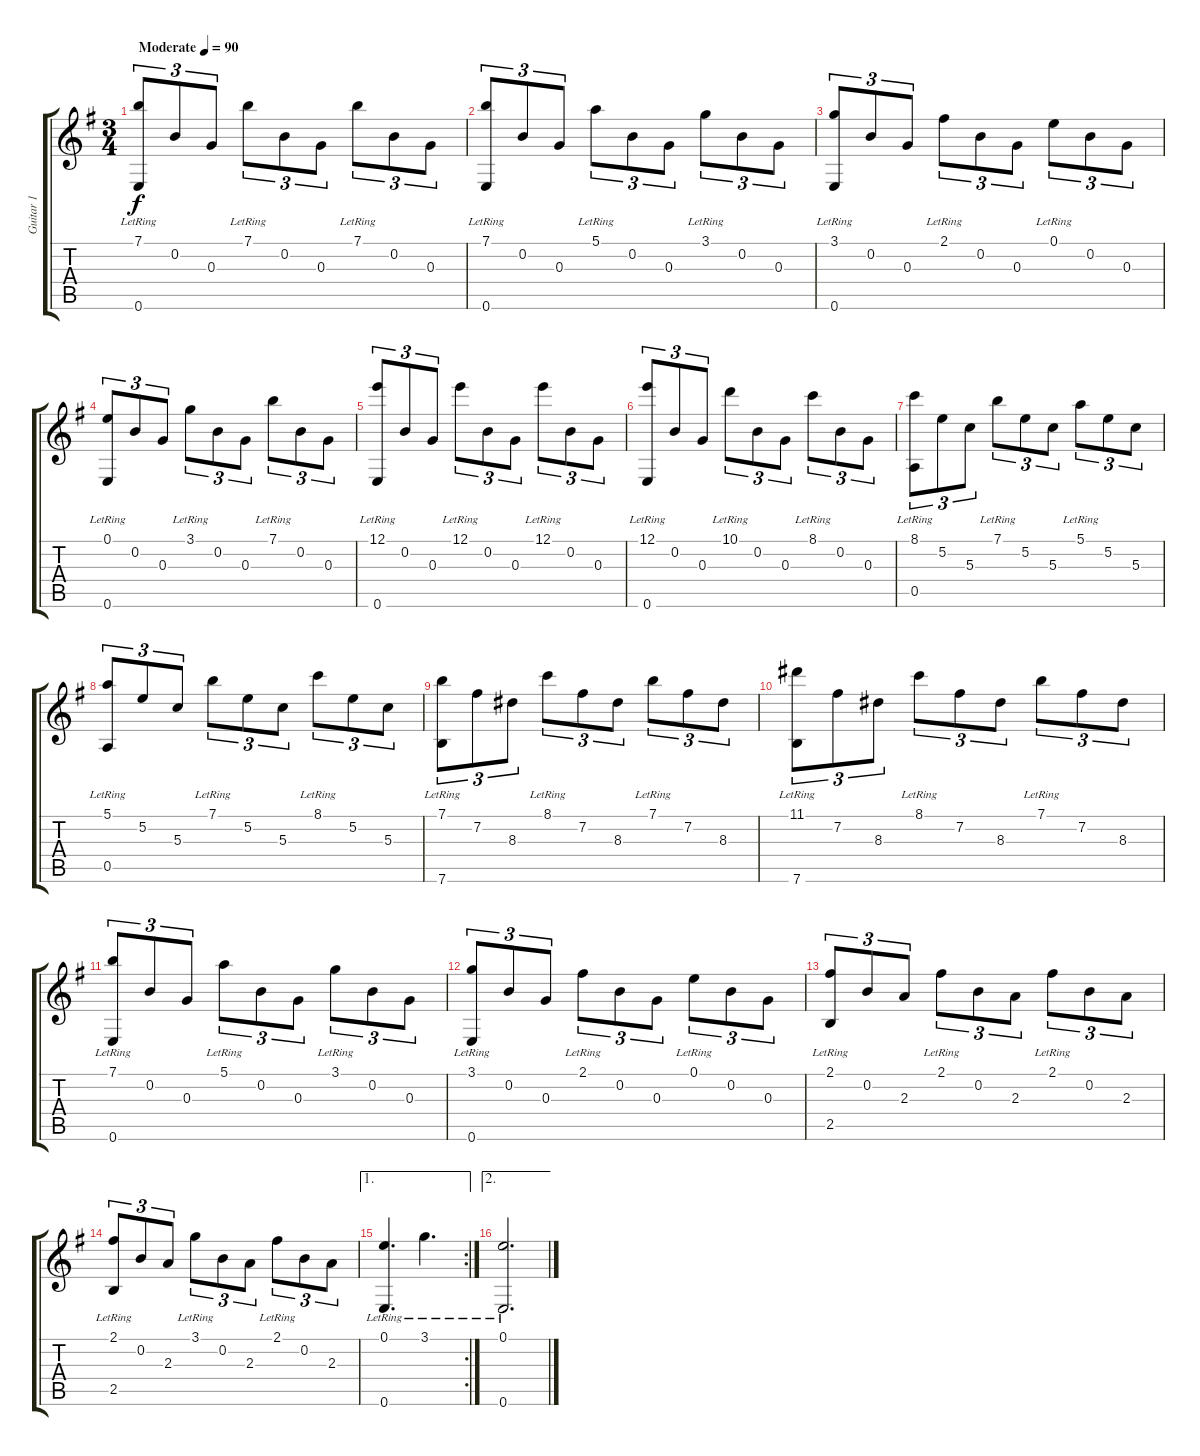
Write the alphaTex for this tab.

\track ("Guitar 1" "Guitar 1") {instrument acousticguitarsteel}
\staff {score tabs}
\tuning (E4 B3 G3 D3 A2 E2) {hide}
\ts (3 4)
\tempo (90 "Moderate")
\clef g2
\ks g
(7.1{lr} 0.6{lr}).8{tu (3 2) dy f instrument acousticguitarsteel} 0.2.8{tu (3 2)} 0.3.8{tu (3 2)} 7.1{lr}.8{tu (3 2)} 0.2.8{tu (3 2)} 0.3.8{tu (3 2)} 7.1{lr}.8{tu (3 2)} 0.2.8{tu (3 2)} 0.3.8{tu (3 2)} |
(7.1{lr} 0.6{lr}).8{tu (3 2)} 0.2.8{tu (3 2)} 0.3.8{tu (3 2)} 5.1{lr}.8{tu (3 2)} 0.2.8{tu (3 2)} 0.3.8{tu (3 2)} 3.1{lr}.8{tu (3 2)} 0.2.8{tu (3 2)} 0.3.8{tu (3 2)} |
(3.1{lr} 0.6{lr}).8{tu (3 2)} 0.2.8{tu (3 2)} 0.3.8{tu (3 2)} 2.1{lr}.8{tu (3 2)} 0.2.8{tu (3 2)} 0.3.8{tu (3 2)} 0.1{lr}.8{tu (3 2)} 0.2.8{tu (3 2)} 0.3.8{tu (3 2)} |
(0.1{lr} 0.6{lr}).8{tu (3 2)} 0.2.8{tu (3 2)} 0.3.8{tu (3 2)} 3.1{lr}.8{tu (3 2)} 0.2.8{tu (3 2)} 0.3.8{tu (3 2)} 7.1{lr}.8{tu (3 2)} 0.2.8{tu (3 2)} 0.3.8{tu (3 2)} |
(12.1{lr} 0.6{lr}).8{tu (3 2)} 0.2.8{tu (3 2)} 0.3.8{tu (3 2)} 12.1{lr}.8{tu (3 2)} 0.2.8{tu (3 2)} 0.3.8{tu (3 2)} 12.1{lr}.8{tu (3 2)} 0.2.8{tu (3 2)} 0.3.8{tu (3 2)} |
(12.1{lr} 0.6{lr}).8{tu (3 2)} 0.2.8{tu (3 2)} 0.3.8{tu (3 2)} 10.1{lr}.8{tu (3 2)} 0.2.8{tu (3 2)} 0.3.8{tu (3 2)} 8.1{lr}.8{tu (3 2)} 0.2.8{tu (3 2)} 0.3.8{tu (3 2)} |
(8.1{lr} 0.5{lr}).8{tu (3 2)} 5.2.8{tu (3 2)} 5.3.8{tu (3 2)} 7.1{lr}.8{tu (3 2)} 5.2.8{tu (3 2)} 5.3.8{tu (3 2)} 5.1{lr}.8{tu (3 2)} 5.2.8{tu (3 2)} 5.3.8{tu (3 2)} |
(5.1{lr} 0.5{lr}).8{tu (3 2)} 5.2.8{tu (3 2)} 5.3.8{tu (3 2)} 7.1{lr}.8{tu (3 2)} 5.2.8{tu (3 2)} 5.3.8{tu (3 2)} 8.1{lr}.8{tu (3 2)} 5.2.8{tu (3 2)} 5.3.8{tu (3 2)} |
(7.1{lr} 7.6{lr}).8{tu (3 2)} 7.2.8{tu (3 2)} 8.3.8{tu (3 2)} 8.1{lr}.8{tu (3 2)} 7.2.8{tu (3 2)} 8.3.8{tu (3 2)} 7.1{lr}.8{tu (3 2)} 7.2.8{tu (3 2)} 8.3.8{tu (3 2)} |
(11.1{lr} 7.6{lr}).8{tu (3 2)} 7.2.8{tu (3 2)} 8.3.8{tu (3 2)} 8.1{lr}.8{tu (3 2)} 7.2.8{tu (3 2)} 8.3.8{tu (3 2)} 7.1{lr}.8{tu (3 2)} 7.2.8{tu (3 2)} 8.3.8{tu (3 2)} |
(7.1{lr} 0.6{lr}).8{tu (3 2)} 0.2.8{tu (3 2)} 0.3.8{tu (3 2)} 5.1{lr}.8{tu (3 2)} 0.2.8{tu (3 2)} 0.3.8{tu (3 2)} 3.1{lr}.8{tu (3 2)} 0.2.8{tu (3 2)} 0.3.8{tu (3 2)} |
(3.1{lr} 0.6{lr}).8{tu (3 2)} 0.2.8{tu (3 2)} 0.3.8{tu (3 2)} 2.1{lr}.8{tu (3 2)} 0.2.8{tu (3 2)} 0.3.8{tu (3 2)} 0.1{lr}.8{tu (3 2)} 0.2.8{tu (3 2)} 0.3.8{tu (3 2)} |
(2.1{lr} 2.5{lr}).8{tu (3 2)} 0.2.8{tu (3 2)} 2.3.8{tu (3 2)} 2.1{lr}.8{tu (3 2)} 0.2.8{tu (3 2)} 2.3.8{tu (3 2)} 2.1{lr}.8{tu (3 2)} 0.2.8{tu (3 2)} 2.3.8{tu (3 2)} |
(2.1{lr} 2.5{lr}).8{tu (3 2)} 0.2.8{tu (3 2)} 2.3.8{tu (3 2)} 3.1{lr}.8{tu (3 2)} 0.2.8{tu (3 2)} 2.3.8{tu (3 2)} 2.1{lr}.8{tu (3 2)} 0.2.8{tu (3 2)} 2.3.8{tu (3 2)} |
\ae 1
\rc 2
(0.1{lr} 0.6).4{d} 3.1{lr}.4{d} |
\ae 2
(0.1{lr} 0.6{lr}).2{d}
